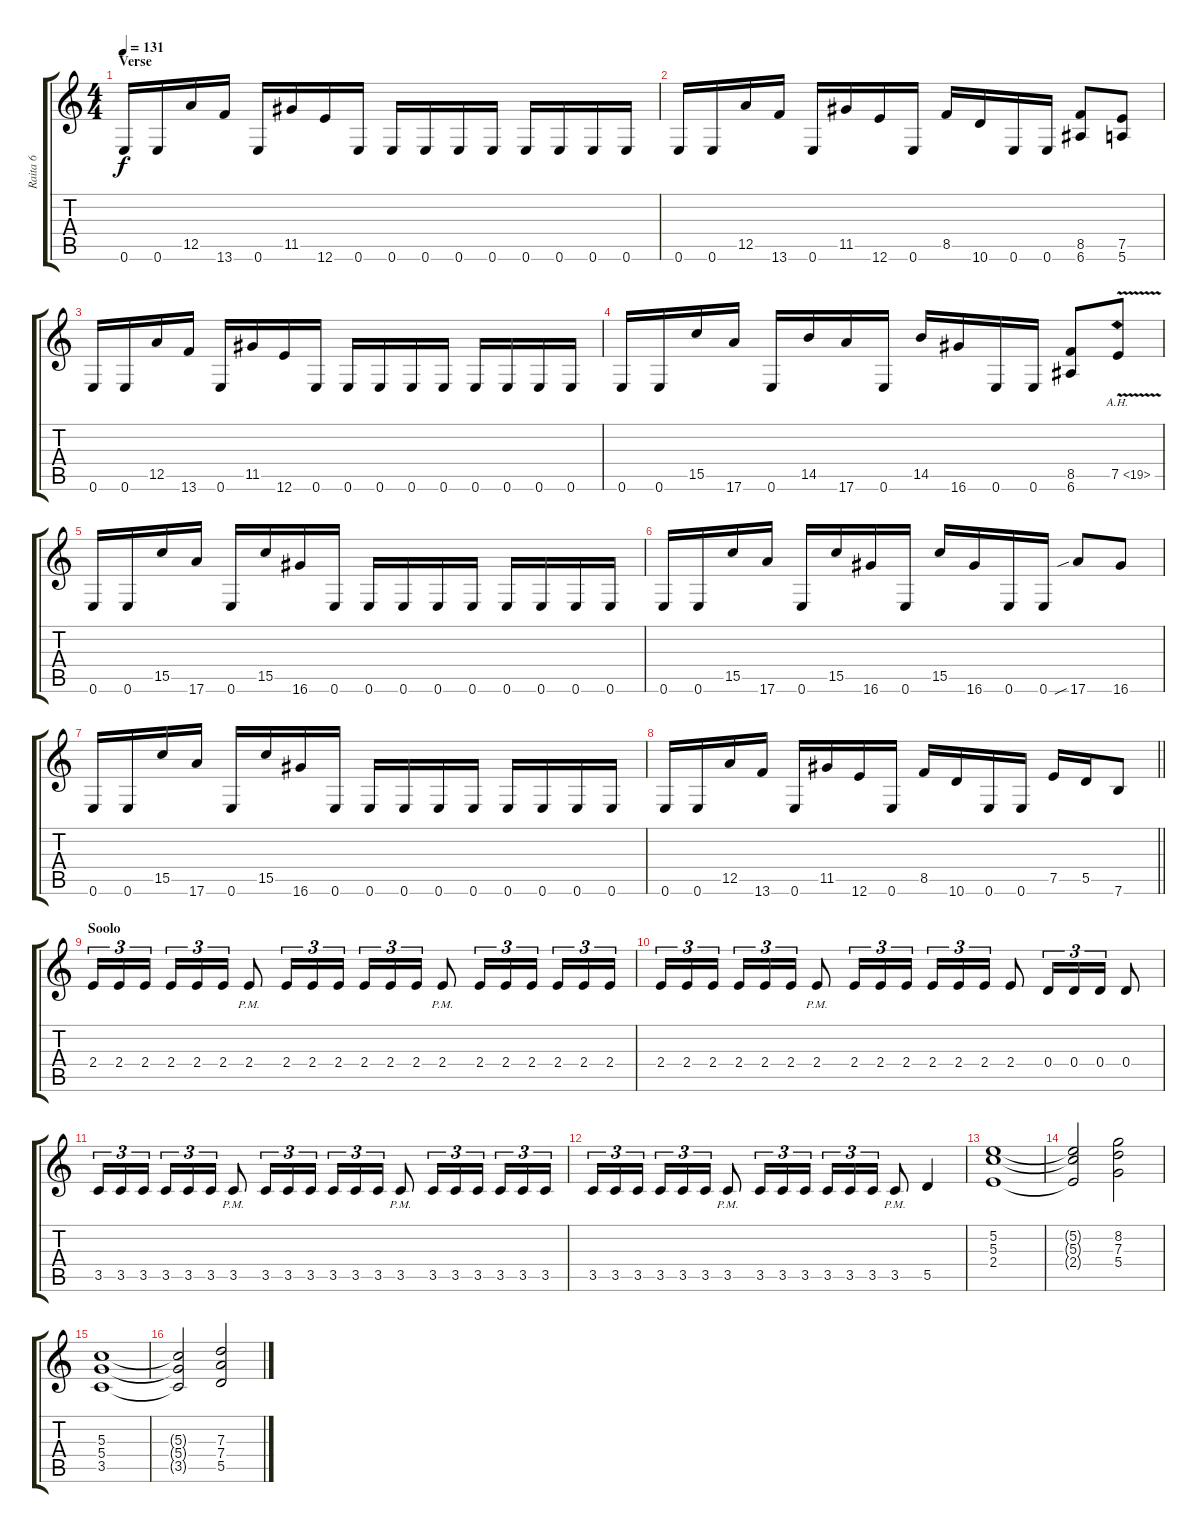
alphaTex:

\track ("Raita 6" "Raita 6") {instrument distortionguitar}
\staff {score tabs}
\tuning (E4 B3 G3 D3 A2 E2) {hide}
\ts (4 4)
\section ("" "Verse")
\tempo 131
\clef g2
\ks c
0.6.16{dy f} 0.6.16 12.5.16 13.6.16 0.6.16 11.5.16 12.6.16 0.6.16 0.6.16 0.6.16 0.6.16 0.6.16 0.6.16 0.6.16 0.6.16 0.6.16 |
0.6.16 0.6.16 12.5.16 13.6.16 0.6.16 11.5.16 12.6.16 0.6.16 8.5.16 10.6.16 0.6.16 0.6.16 (8.5 6.6).8 (7.5 5.6).8 |
0.6.16 0.6.16 12.5.16 13.6.16 0.6.16 11.5.16 12.6.16 0.6.16 0.6.16 0.6.16 0.6.16 0.6.16 0.6.16 0.6.16 0.6.16 0.6.16 |
0.6.16 0.6.16 15.5.16 17.6.16 0.6.16 14.5.16 17.6.16 0.6.16 14.5.16 16.6.16 0.6.16 0.6.16 (8.5 6.6).8 7.5{ah 12 v}.8 |
0.6.16 0.6.16 15.5.16 17.6.16 0.6.16 15.5.16 16.6.16 0.6.16 0.6.16 0.6.16 0.6.16 0.6.16 0.6.16 0.6.16 0.6.16 0.6.16 |
0.6.16 0.6.16 15.5.16 17.6.16 0.6.16 15.5.16 16.6.16 0.6.16 15.5.16 16.6.16 0.6.16 0.6.16 17.6{sib}.8 16.6.8 |
0.6.16 0.6.16 15.5.16 17.6.16 0.6.16 15.5.16 16.6.16 0.6.16 0.6.16 0.6.16 0.6.16 0.6.16 0.6.16 0.6.16 0.6.16 0.6.16 |
\barLineRight lightlight
0.6.16 0.6.16 12.5.16 13.6.16 0.6.16 11.5.16 12.6.16 0.6.16 8.5.16 10.6.16 0.6.16 0.6.16 7.5.16 5.5.16 7.6.8 |
\section ("" "Soolo")
2.4.16{tu (3 2) balance 8} 2.4.16{tu (3 2)} 2.4.16{tu (3 2)} 2.4.16{tu (3 2)} 2.4.16{tu (3 2)} 2.4.16{tu (3 2)} 2.4{pm}.8 2.4.16{tu (3 2)} 2.4.16{tu (3 2)} 2.4.16{tu (3 2)} 2.4.16{tu (3 2)} 2.4.16{tu (3 2)} 2.4.16{tu (3 2)} 2.4{pm}.8 2.4.16{tu (3 2)} 2.4.16{tu (3 2)} 2.4.16{tu (3 2)} 2.4.16{tu (3 2)} 2.4.16{tu (3 2)} 2.4.16{tu (3 2)} |
2.4.16{tu (3 2)} 2.4.16{tu (3 2)} 2.4.16{tu (3 2)} 2.4.16{tu (3 2)} 2.4.16{tu (3 2)} 2.4.16{tu (3 2)} 2.4{pm}.8 2.4.16{tu (3 2)} 2.4.16{tu (3 2)} 2.4.16{tu (3 2)} 2.4.16{tu (3 2)} 2.4.16{tu (3 2)} 2.4.16{tu (3 2)} 2.4.8 0.4.16{tu (3 2)} 0.4.16{tu (3 2)} 0.4.16{tu (3 2)} 0.4.8 |
3.5.16{tu (3 2)} 3.5.16{tu (3 2)} 3.5.16{tu (3 2)} 3.5.16{tu (3 2)} 3.5.16{tu (3 2)} 3.5.16{tu (3 2)} 3.5{pm}.8 3.5.16{tu (3 2)} 3.5.16{tu (3 2)} 3.5.16{tu (3 2)} 3.5.16{tu (3 2)} 3.5.16{tu (3 2)} 3.5.16{tu (3 2)} 3.5{pm}.8 3.5.16{tu (3 2)} 3.5.16{tu (3 2)} 3.5.16{tu (3 2)} 3.5.16{tu (3 2)} 3.5.16{tu (3 2)} 3.5.16{tu (3 2)} |
3.5.16{tu (3 2)} 3.5.16{tu (3 2)} 3.5.16{tu (3 2)} 3.5.16{tu (3 2)} 3.5.16{tu (3 2)} 3.5.16{tu (3 2)} 3.5{pm}.8 3.5.16{tu (3 2)} 3.5.16{tu (3 2)} 3.5.16{tu (3 2)} 3.5.16{tu (3 2)} 3.5.16{tu (3 2)} 3.5.16{tu (3 2)} 3.5{pm}.8 5.5.4 |
(5.2 5.3 2.4).1 |
(5.2{t} 5.3{t} 2.4{t}).2 (8.2 7.3 5.4).2 |
(5.3 5.4 3.5).1 |
(5.3{t} 5.4{t} 3.5{t}).2 (7.3 7.4 5.5).2
